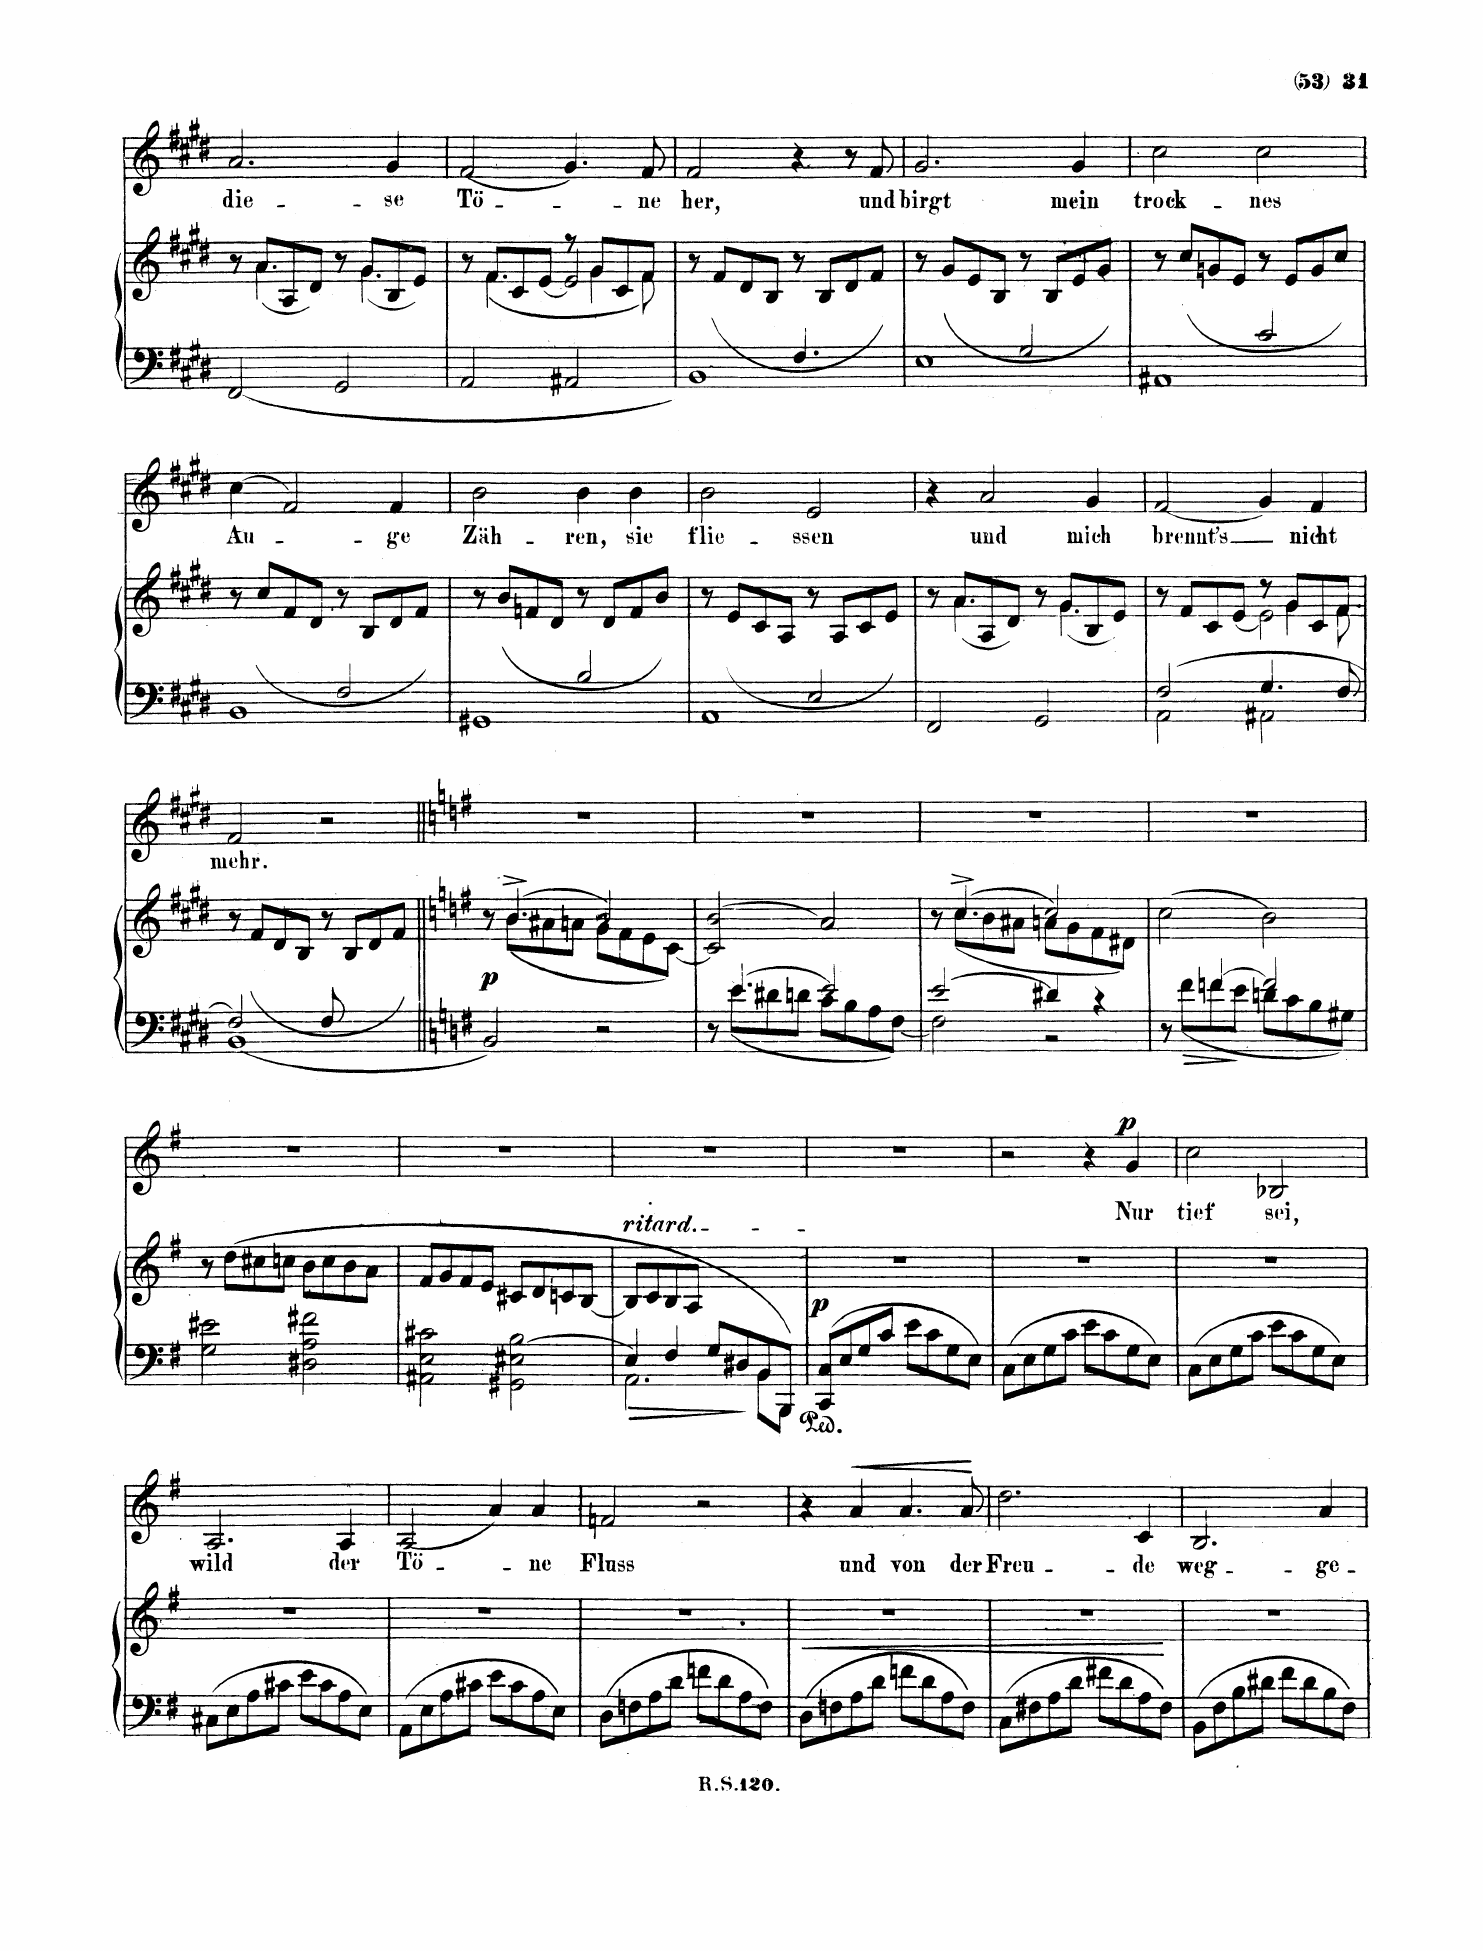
**kern	**kern	**dynam	**kern	**text	**dynam
*part2	*part2	*part2	*part1	*part1	*part1
*staff3	*staff2	*staff2/3	*staff1	*staff1	*staff1
*I"Piano	*	*	*I"Voice	*	*
*I'Pno	*	*	*	*	*
*clefF4	*clefG2	*	*clefG2	*	*
*k[f#c#g#d#]	*k[f#c#g#d#]	*	*k[f#c#g#d#]	*	*
*M4/4	*M4/4	*	*M4/4	*	*
*met(c)	*met(c)	*	*met(c)	*	*
=26	=26	=26	=26	=26	=26
*	*^	*	*	*	*
2FF#/	8r	8ryy	.	2.a/	die-	.
.	(<8a/L	4.a\	.	.	.	.
.	8A/	.	.	.	.	.
.	8d#/J)	.	.	.	.	.
2GG#/	8r	8ryy	.	.	.	.
.	(<8g#/L	4.g#\	.	.	.	.
.	8B/	.	.	4g#/	-se	.
.	8e/J)	.	.	.	.	.
=27	=27	=27	=27	=27	=27	=27
*	*	*^	*	*	*	*
2AA/	8r	8ryy	2ryy	.	(2f#/	Tö-	.
.	(<8f#/L	4.f#\	.	.	.	.	.
.	8c#/	.	.	.	.	.	.
.	[<8e/J	.	.	.	.	.	.
2AA#X/	2e/]	8ryy	8r	.	4.g#/)	.	.
.	.	4g#\	8g#/L	.	.	.	.
.	.	.	8c#/	.	.	.	.
.	.	8f#\	8f#/J)	.	8f#/	-ne	.
*	*v	*v	*v	*	*	*	*
=28	=28	=28	=28	=28	=28
*^	*	*	*	*	*
2ryy	1BB	8r	.	2f#/	her,	.
.	.	(8f#/L	.	.	.	.
.	.	8d#/	.	.	.	.
.	.	8B/J	.	.	.	.
4.F#/	.	8r	.	4r	.	.
.	.	8B/L	.	.	.	.
.	.	8d#/	.	8r	.	.
8ryy	.	8f#/J)	.	8f#/	und	.
=29	=29	=29	=29	=29	=29	=29
2ryy	1E	8r	.	2.g#/	birgt	.
.	.	(8g#/L	.	.	.	.
.	.	8e/	.	.	.	.
.	.	8B/J	.	.	.	.
2G#/	.	8r	.	.	.	.
.	.	8B/L	.	.	.	.
.	.	8e/	.	4g#/	mein	.
.	.	8g#/J)	.	.	.	.
=30	=30	=30	=30	=30	=30	=30
2ryy	1AA#X	8r	.	2cc#\	trock-	.
.	.	(8cc#/L	.	.	.	.
.	.	8gn/	.	.	.	.
.	.	8e/J	.	.	.	.
2c#/	.	8r	.	2cc#\	-nes	.
.	.	8e/L	.	.	.	.
.	.	8g/	.	.	.	.
.	.	8cc#/J)	.	.	.	.
=31	=31	=31	=31	=31	=31	=31
2ryy	1BB	8r	.	(4cc#\	Au-	.
.	.	(8cc#/L	.	.	.	.
.	.	8f#/	.	2f#/)	.	.
.	.	8d#/J	.	.	.	.
2F#/	.	8r	.	.	.	.
.	.	8B/L	.	.	.	.
.	.	8d#/	.	4f#/	-ge	.
.	.	8f#/J)	.	.	.	.
=32	=32	=32	=32	=32	=32	=32
2ryy	1GG#X	8r	.	2b\	Zäh-	.
.	.	(8b/L	.	.	.	.
.	.	8fn/	.	.	.	.
.	.	8d#/J	.	.	.	.
2B/	.	8r	.	4b\	-ren,	.
.	.	8d#/L	.	.	.	.
.	.	8f/	.	4b\	sie	.
.	.	8b/J)	.	.	.	.
=33	=33	=33	=33	=33	=33	=33
2ryy	1AA	8r	.	2b\	flie-	.
.	.	(8e/L	.	.	.	.
.	.	8c#/	.	.	.	.
.	.	8A/J	.	.	.	.
2E/	.	8r	.	2e/	-ssen	.
.	.	8A/L	.	.	.	.
.	.	8c#/	.	.	.	.
.	.	8e/J)	.	.	.	.
*v	*v	*	*	*	*	*
=34	=34	=34	=34	=34	=34
*	*^	*	*	*	*
2FF#/	8r	8ryy	.	4r	.	.
.	(<8a/L	4.a\	.	.	.	.
.	8A/	.	.	2a/	und	.
.	8d#/J)	.	.	.	.	.
2GG#/	8r	8ryy	.	.	.	.
.	(<8g#/L	4.g#\	.	.	.	.
.	8B/	.	.	4g#/	mich	.
.	8e/J)	.	.	.	.	.
=35	=35	=35	=35	=35	=35	=35
*^	*	*^	*	*	*	*
2F#/	2AA\	8r	8ryy	2ryy	.	(2f#/	brennt’s	.
.	.	(<8f#/L	4.f#\	.	.	.	.	.
.	.	8c#/	.	.	.	.	.	.
.	.	[<8e/J	.	.	.	.	.	.
4.G#/	2AA#X\	2e/]	8ryy	8r	.	4g#/)	.	.
.	.	.	4g#\	8g#/L	.	.	.	.
.	.	.	.	8c#/	.	4f#/	nicht	.
8F#/	.	.	8f#\	8f#/J)	.	.	.	.
*	*	*v	*v	*v	*	*	*	*
=36	=36	=36	=36	=36	=36	=36
*	*^	*	*	*	*	*
2ryy	2F#/	[1BB	8r	.	2f#/	mehr.	.
.	.	.	(8f#/L	.	.	.	.
.	.	.	8d#/	.	.	.	.
.	.	.	8B/J	.	.	.	.
8F#/	2ryy	.	8ryy	.	2r	.	.
4.ryy	.	.	8B/L	.	.	.	.
.	.	.	8d#/	.	.	.	.
.	.	.	8f#/J)	.	.	.	.
*v	*v	*v	*	*	*	*	*
=37||	=37||	=37||	=37||	=37||	=37||
*k[f#]	*k[f#]	*	*k[f#]	*	*
*	*^	*	*	*	*
2BB/]	8r	8ryy	.	1r	.	.
!	!	!	!LO:DY:b	!	!	!
.	[4.b^/	(8b\L	p	.	.	.
.	.	8a#X\	.	.	.	.
.	.	8an\J	.	.	.	.
2r	2b/]	8g\L	.	.	.	.
.	.	8f#\	.	.	.	.
.	.	8e\	.	.	.	.
.	.	[8c\J)	.	.	.	.
*	*v	*v	*	*	*	*
=38	=38	=38	=38	=38	=38
*^	*	*	*	*	*
8r	8ryy	(>2c/] 2b/	.	1r	.	.
[4.e/	8e\L	.	.	.	.	.
.	8d#X\	.	.	.	.	.
.	8dn\J	.	.	.	.	.
2e/]	8c\L	2a/)	.	.	.	.
.	8B\	.	.	.	.	.
.	8A\	.	.	.	.	.
.	[8F#\J	.	.	.	.	.
=39	=39	=39	=39	=39	=39	=39
*	*	*^	*	*	*	*
2e/	2F#\]	8r	8ryy	.	1r	.	.
.	.	[4.cc^/	(8cc\L	.	.	.	.
.	.	.	8b\	.	.	.	.
.	.	.	8a#X\J	.	.	.	.
4d#X/	2r	2cc/]	8an\L	.	.	.	.
.	.	.	8g\	.	.	.	.
4r	.	.	8f#\	.	.	.	.
.	.	.	8d#X\J)	.	.	.	.
=40	=40	=40	=40	=40	=40	=40	=40
!	!	!	!	!LO:HP:b	!	!	!
*	*	*v	*v	*	*	*	*
4ryy	8r	(2cc\	>	1r	.	.
!	!	!	!LO:HP:b=2	!	!	!
.	8f#\L	.	>	.	.	.
[4fn/	8f\	.	.	.	.	.
.	8e\J	.	.	.	.	.
2f/]	8dn\L	2b\)	]	.	.	.
.	8c\	.	.	.	.	.
.	8B\	.	.	.	.	.
.	8G#X\J	.	.	.	.	.
*v	*v	*	*	*	*	*
=41	=41	=41	=41	=41	=41
2G#X\ 2e#X\	8r	.	1r	.	.
.	(8dd\L	.	.	.	.
.	8cc#X\	.	.	.	.
.	8ccn\J	.	.	.	.
2D#X\ 2A\ 2f#X\	8b\L	.	.	.	.
.	8cc\	.	.	.	.
.	8b\	.	.	.	.
.	8a\J	.	.	.	.
=42	=42	=42	=42	=42	=42
2AA#X\ 2E\ 2c#X\	8f#/L	.	1r	.	.
.	8g/	.	.	.	.
.	8f#/	.	.	.	.
.	8e/J	.	.	.	.
!	!	!LO:HP:b	!	!	!
2GG#X\ [>2E#X\ 2B\	8c#X/L	>	.	.	.
.	8d/	.	.	.	.
.	8cn/	.	.	.	.
.	[8B/J	.	.	.	.
=43	=43	=43	=43	=43	=43
*^	*	*	*	*	*
!	!	!LO:TX:a:t=ritard.	!	!	!	!
!	!	!	!LO:HP:b=2	!	!	!
*	*^	*	*	*	*	*
2ryy	4E#/]	2.AA\	8B/L]	>	1r	.	.
.	.	.	8c/	]	.	.	.
.	4F#/	.	8B/	.	.	.	.
.	.	.	8A/J	.	.	.	.
8G/L	2ryy	.	2ryy	.	.	.	.
8D#X/	.	.	.	.	.	.	.
8BB/	.	8BB\L	.	]	.	.	.
8BBB/J)	.	8BBB\J	.	.	.	.	.
=44	=44	=44	=44	=44	=44	=44	=44
!	!	!	!	!LO:DY:b	!	!	!
*v	*v	*v	*	*	*	*	*
8CC/ 8C/L	1r	p	1r	.	.
8E/	.	.	.	.	.
8G/	.	.	.	.	.
8c/J	.	.	.	.	.
8e\L	.	.	.	.	.
8c\	.	.	.	.	.
8G\	.	.	.	.	.
8E\J	.	.	.	.	.
=45	=45	=45	=45	=45	=45
8C\L	1r	.	2r	.	.
8E\	.	.	.	.	.
8G\	.	.	.	.	.
8c\J	.	.	.	.	.
8e\L	.	.	4r	.	.
8c\	.	.	.	.	.
!	!	!	!	!	!LO:DY:a
8G\	.	.	4g/	Nur	p
8E\J	.	.	.	.	.
=46	=46	=46	=46	=46	=46
8C\L	1r	.	2cc\	tief	.
8E\	.	.	.	.	.
8G\	.	.	.	.	.
8c\J	.	.	.	.	.
8e\L	.	.	2B-X/	sei,	.
8c\	.	.	.	.	.
8G\	.	.	.	.	.
8E\J	.	.	.	.	.
=47	=47	=47	=47	=47	=47
8C#X\L	1r	.	2.A/	wild	.
8E\	.	.	.	.	.
8A\	.	.	.	.	.
8c#X\J	.	.	.	.	.
8e\L	.	.	.	.	.
8c#\	.	.	.	.	.
8A\	.	.	4A/	der	.
8E\J	.	.	.	.	.
=48	=48	=48	=48	=48	=48
8AA\L	1r	.	(2A/	Tö-	.
8E\	.	.	.	.	.
8A\	.	.	.	.	.
8c#X\J	.	.	.	.	.
8e\L	.	.	4a/)	.	.
8c#\	.	.	.	.	.
8A\	.	.	4a/	-ne	.
8E\J	.	.	.	.	.
=49	=49	=49	=49	=49	=49
8D\L	1r	.	2fn/	Fluss	.
8Fn\	.	.	.	.	.
8A\	.	.	.	.	.
8d\J	.	.	.	.	.
8fn\L	.	.	2r	.	.
8d\	.	.	.	.	.
8A\	.	.	.	.	.
8F\J	.	.	.	.	.
=50	=50	=50	=50	=50	=50
8D\L	1r	.	4r	.	.
8Fn\	.	.	.	.	.
!	!	!	!	!	!LO:HP:b
8A\	.	.	4a/	und	<
8d\J	.	.	.	.	.
8fn\L	.	.	4.a/	von	.
8d\	.	.	.	.	.
8A\	.	.	.	.	.
8F\J	.	.	8a/	der	.
.	.	.	.	.	[
=51	=51	=51	=51	=51	=51
8C\L	1r	.	2.dd\	Freu-	.
8F#X\	.	.	.	.	.
8A\	.	.	.	.	.
8d\J	.	.	.	.	.
8f#X\L	.	.	.	.	.
8d\	.	.	.	.	.
8A\	.	.	4c/	-de	.
8F#\J	.	.	.	.	.
.	.	]	.	.	.
=52	=52	=52	=52	=52	=52
8BB\L	1r	.	2.B/	weg-	.
8F#\	.	.	.	.	.
8B\	.	.	.	.	.
8d#X\J	.	.	.	.	.
8f#\L	.	.	.	.	.
8d#\	.	.	.	.	.
8B\	.	.	4a/	-ge-	.
8F#\J	.	.	.	.	.
=	=	=	=	=	=
*-	*-	*-	*-	*-	*-
